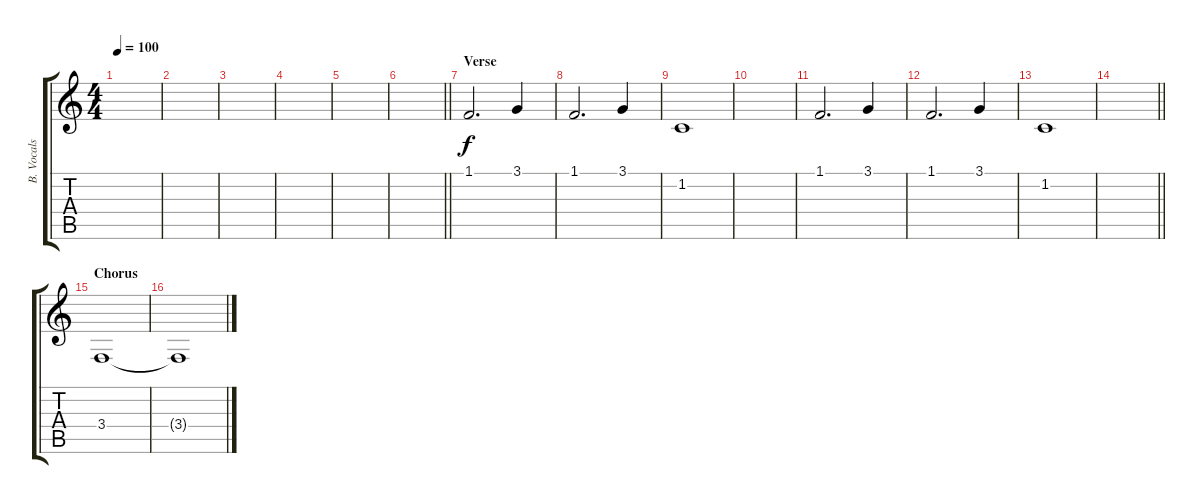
\track ("B. Vocals II" "B. Vocals ") {instrument lead5charang}
\staff {score tabs}
\tuning (E4 B3 G3 D3 A2 E2) {hide}
\ts (4 4)
\tempo 100
\clef g2
\ks c
|
|
|
|
|
\barLineRight lightlight
|
\section ("" "Verse")
1.1.2{d} 3.1.4 |
1.1.2{d} 3.1.4 |
1.2.1 |
|
1.1.2{d} 3.1.4 |
1.1.2{d} 3.1.4 |
1.2.1 |
\barLineRight lightlight
|
\section ("" "Chorus")
3.4.1 |
3.4{t}.1
